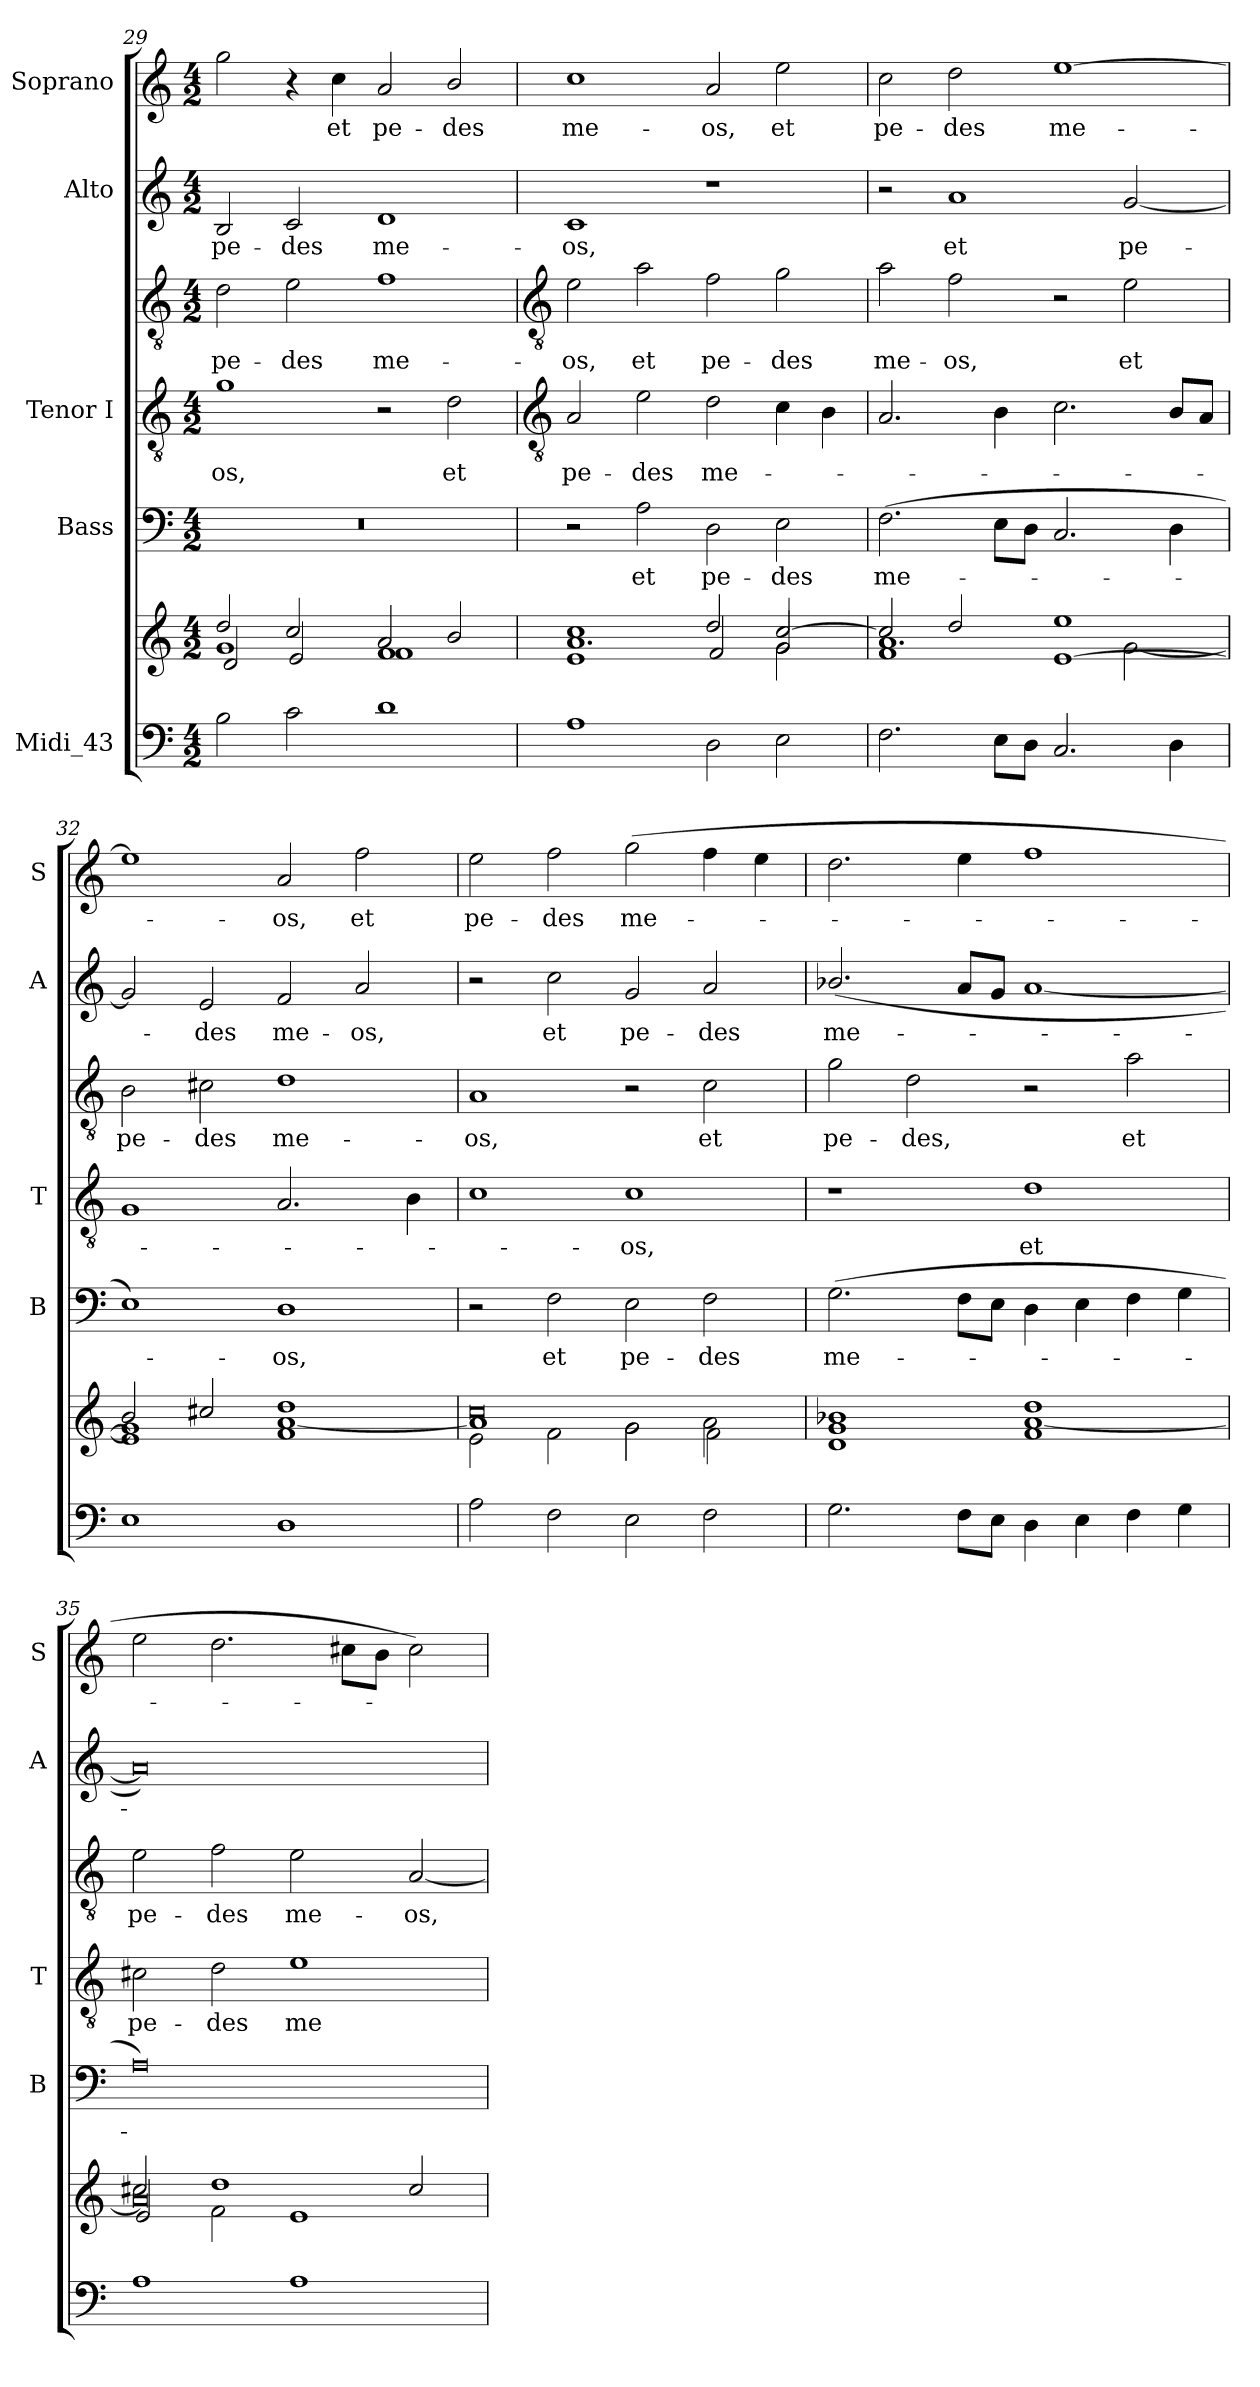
**kern	**kern	**kern	**text	**kern	**text	**kern	**text	**kern	**text	**kern	**text
*part5	*part5	*part4	*part4	*part3	*part3	*part3	*part3	*part2	*part2	*part1	*part1
*staff7	*staff6	*staff5	*staff5	*staff4	*staff4	*staff3	*staff3	*staff2	*staff2	*staff1	*staff1
*I"Midi_43	*	*I"Bass	*	*I"Tenor I	*	*	*	*I"Alto	*	*I"Soprano	*
*	*	*I'B	*	*I'T	*	*	*	*I'A	*	*I'S	*
*clefF4	*clefG2	*clefF4	*	*clefGv2	*	*clefGv2	*	*clefG2	*	*clefG2	*
*k[]	*k[]	*k[]	*	*k[]	*	*k[]	*	*k[]	*	*k[]	*
*C:	*C:	*C:	*	*C:	*	*C:	*	*C:	*	*C:	*
*M4/2	*M4/2	*M4/2	*	*M4/2	*	*M4/2	*	*M4/2	*	*M4/2	*
=29	=29	=29	=29	=29	=29	=29	=29	=29	=29	=29	=29
*	*^	*	*	*	*	*	*	*	*	*	*
*	*	*^	*	*	*	*	*	*	*	*	*	*
!	!	!	!	!	!	!	!LO:LY:b	!	!LO:LY:b	!	!LO:LY:b	!	!
2B	2dd/	1g\	2d/	0r	.	1g	-os,	2d	-pe-	2B	pe-	2gg	.
!	!	!	!	!	!	!	!	!	!LO:LY:b	!	!LO:LY:b	!	!
2c	2cc/	.	2e/	.	.	.	.	2e	-des	2c	-des	4r	.
!	!	!	!	!	!	!	!	!	!	!	!	!	!LO:LY:b
.	.	.	.	.	.	.	.	.	.	.	.	4cc	et
!	!	!	!	!	!	!	!	!	!LO:LY:b	!	!LO:LY:b	!	!LO:LY:b
1d	2a/	1f\	1f\	.	.	2r	.	1f	me-	1d	me-	2a	pe-
!	!	!	!	!	!	!	!LO:LY:b	!	!	!	!	!	!LO:LY:b
.	2b/	.	.	.	.	2d	et	.	.	.	.	2b/	-des
!!LO:LB:g=z
=30	=30	=30	=30	=30	=30	=30	=30	=30	=30	=30	=30	=30	=30
*	*	*	*	*	*	*clefGv2	*	*clefGv2	*	*	*	*	*
!	!	!	!	!	!	!	!LO:LY:b	!	!LO:LY:b	!	!LO:LY:b	!	!LO:LY:b
1A	1cc/	1.a\	1e\	2r	.	2A	pe-	2e	os,	1c	-os,	1cc	me-
!	!	!	!	!	!LO:LY:b	!	!LO:LY:b	!	!LO:LY:b	!	!	!	!
.	.	.	.	2A	et	2e	-des	2a	et	.	.	.	.
!	!	!	!	!	!LO:LY:b	!	!LO:LY:b	!	!LO:LY:b	!	!	!	!LO:LY:b
2D	2dd/	.	2f/	2D	pe-	2d	me-	2f	pe-	1r	.	2a	-os,
!	!	!	!	!	!LO:LY:b	!	!	!	!LO:LY:b	!	!	!	!LO:LY:b
2E	[2cc/	2g\	2g/	2E	-des	4c	.	2g	-des	.	.	2ee	et
.	.	.	.	.	.	4B	.	.	.	.	.	.	.
=31	=31	=31	=31	=31	=31	=31	=31	=31	=31	=31	=31	=31	=31
!	!	!	!	!	!LO:LY:b	!	!	!	!LO:LY:b	!	!	!	!LO:LY:b
2.F	2cc/]	1.a\	1f\	(>2.F	me-	2.A	.	2a	me-	2r	.	2cc	pe-
!	!	!	!	!	!	!	!	!	!LO:LY:b	!	!LO:LY:b	!	!LO:LY:b
.	2dd/	.	.	.	.	.	.	2f	-os,	1a	et	2dd	-des
8EL	.	.	.	8EL	.	4B	.	.	.	.	.	.	.
8DJ	.	.	.	8DJ	.	.	.	.	.	.	.	.	.
!	!	!	!	!	!	!	!	!	!	!	!	!	!LO:LY:b
2.C	1ee/	.	[1e\	2.C	.	2.c	.	2r	.	.	.	[1ee	me-
!	!	!	!	!	!	!	!	!	!LO:LY:b	!	!LO:LY:b	!	!
.	.	[2g\	.	.	.	.	.	2e	et	[2g	pe-	.	.
4D	.	.	.	4D	.	8BL	.	.	.	.	.	.	.
.	.	.	.	.	.	8AJ	.	.	.	.	.	.	.
=32	=32	=32	=32	=32	=32	=32	=32	=32	=32	=32	=32	=32	=32
!	!	!	!	!	!	!	!	!	!LO:LY:b	!	!	!	!
1E	2b/	1g\]	1e\]	1E)	.	1G	.	2B	pe-	2g]	.	1ee]	.
!	!	!	!	!	!	!	!	!	!LO:LY:b	!	!LO:LY:b	!	!
.	2cc#X/	.	.	.	.	.	.	2c#X	-des	2e	des	.	.
!	!	!	!	!	!LO:LY:b	!	!	!	!LO:LY:b	!	!LO:LY:b	!	!LO:LY:b
1D	1dd/	[1a\	1f\	1D	os,	2.A	.	1d	me-	2f	me-	2a	os,
!	!	!	!	!	!	!	!	!	!	!	!LO:LY:b	!	!LO:LY:b
.	.	.	.	.	.	.	.	.	.	2a	-os,	2ff	et
.	.	.	.	.	.	4B	.	.	.	.	.	.	.
=33	=33	=33	=33	=33	=33	=33	=33	=33	=33	=33	=33	=33	=33
!	!	!	!	!	!	!	!	!	!LO:LY:b	!	!	!	!LO:LY:b
2A	0cc/	1a\]	2e\	2r	.	1c	.	1A	-os,	2r	.	2ee	pe-
!	!	!	!	!	!LO:LY:b	!	!	!	!	!	!LO:LY:b	!	!LO:LY:b
2F	.	.	2f\	2F	et	.	.	.	.	2cc	et	2ff	-des
!	!	!	!	!	!LO:LY:b	!	!LO:LY:b	!	!	!	!LO:LY:b	!	!LO:LY:b
2E	.	2g\	2g\	2E	pe-	1c	os,	2r	.	2g	pe-	(>2gg	me-
!	!	!	!	!	!LO:LY:b	!	!	!	!LO:LY:b	!	!LO:LY:b	!	!
2F	.	2a\	2f\	2F	-des	.	.	2c	et	2a	-des	4ff	.
.	.	.	.	.	.	.	.	.	.	.	.	4ee	.
=34	=34	=34	=34	=34	=34	=34	=34	=34	=34	=34	=34	=34	=34
!	!	!	!	!	!LO:LY:b	!	!	!	!LO:LY:b	!	!LO:LY:b	!	!
2.G	1b-X/	1g\	1d\	(>2.G	me-	1r	.	2g	pe-	(<2.b-X/	me-	2.dd	.
!	!	!	!	!	!	!	!	!	!LO:LY:b	!	!	!	!
.	.	.	.	.	.	.	.	2d	-des,	.	.	.	.
8FL	.	.	.	8FL	.	.	.	.	.	8aL	.	4ee	.
8EJ	.	.	.	8EJ	.	.	.	.	.	8gJ	.	.	.
!	!	!	!	!	!	!	!LO:LY:b	!	!	!	!	!	!
4D	1dd/	[1a\	1f\	4D	.	1d	et	2r	.	[1a	.	1ff	.
4E	.	.	.	4E	.	.	.	.	.	.	.	.	.
!	!	!	!	!	!	!	!	!	!LO:LY:b	!	!	!	!
4F	.	.	.	4F	.	.	.	2a	et	.	.	.	.
4G	.	.	.	4G	.	.	.	.	.	.	.	.	.
=35	=35	=35	=35	=35	=35	=35	=35	=35	=35	=35	=35	=35	=35
!	!	!	!	!	!	!	!LO:LY:b	!	!LO:LY:b	!	!	!	!
1A	2cc#X/	0a\]	2e/	0A)	.	2c#X	pe-	2e	pe-	0a])	.	2ee	.
!	!	!	!	!	!	!	!LO:LY:b	!	!LO:LY:b	!	!	!	!
.	1dd/	.	2f\	.	.	2d	-des	2f	-des	.	.	2.dd	.
!	!	!	!	!	!	!	!LO:LY:b	!	!LO:LY:b	!	!	!	!
1A	.	.	1e\	.	.	1e	me-	2e	me-	.	.	.	.
.	.	.	.	.	.	.	.	.	.	.	.	8cc#XL	.
.	.	.	.	.	.	.	.	.	.	.	.	8bJ	.
!	!	!	!	!	!	!	!	!	!LO:LY:b	!	!	!	!
.	2cc#/	.	.	.	.	.	.	[2A	-os,	.	.	2cc#)	.
*	*v	*v	*v	*	*	*	*	*	*	*	*	*	*
=	=	=	=	=	=	=	=	=	=	=	=
*-	*-	*-	*-	*-	*-	*-	*-	*-	*-	*-	*-
